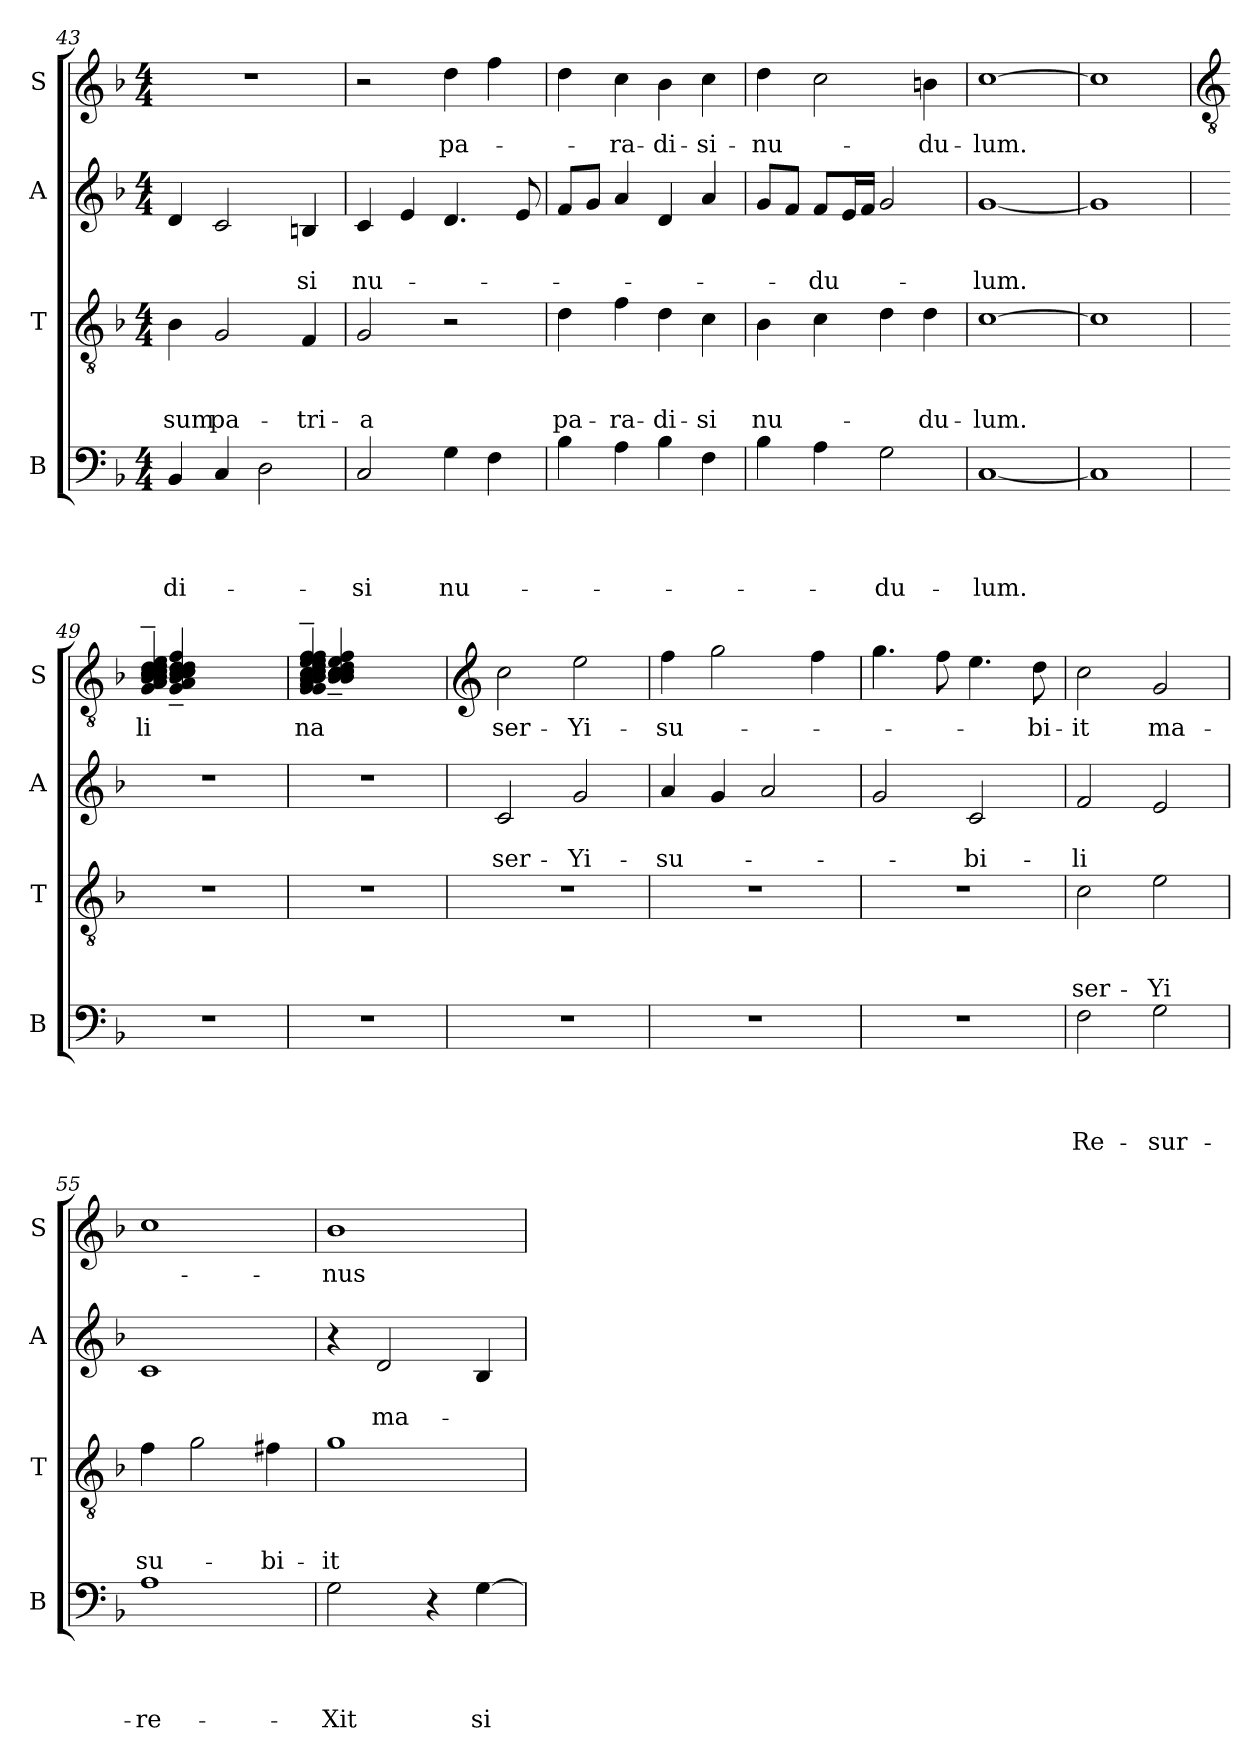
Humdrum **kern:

**kern	**text	**text	**text	**text	**kern	**text	**text	**text	**kern	**text	**text	**kern	**text
*part4	*part4	*part4	*part4	*part4	*part3	*part3	*part3	*part3	*part2	*part2	*part2	*part1	*part1
*staff4	*staff4	*staff4	*staff4	*staff4	*staff3	*staff3	*staff3	*staff3	*staff2	*staff2	*staff2	*staff1	*staff1
*I"B	*	*	*	*	*I"T	*	*	*	*I"A	*	*	*I"S	*
*I'B	*	*	*	*	*I'T	*	*	*	*I'A	*	*	*I'S	*
*clefF4	*	*	*	*	*clefGv2	*	*	*	*clefG2	*	*	*clefG2	*
*k[b-]	*	*	*	*	*k[b-]	*	*	*	*k[b-]	*	*	*k[b-]	*
*F:	*	*	*	*	*F:	*	*	*	*F:	*	*	*F:	*
*M4/4	*	*	*	*	*M4/4	*	*	*	*M4/4	*	*	*M4/4	*
=43	=43	=43	=43	=43	=43	=43	=43	=43	=43	=43	=43	=43	=43
!	!	!	!	!LO:LY:b	!	!	!	!LO:LY:b	!	!	!	!	!
4BB-/	.	.	.	-di-	4B-\	.	.	-sum	4d/	.	.	1r	.
!	!	!	!	!	!	!	!	!LO:LY:b	!	!	!	!	!
4C/	.	.	.	.	2G/	.	.	pa-	2c/	.	.	.	.
2D\	.	.	.	.	.	.	.	.	.	.	.	.	.
!	!	!	!	!	!	!	!	!LO:LY:b	!	!	!LO:LY:b	!	!
.	.	.	.	.	4F/	.	.	-tri-	4Bn/	.	-si	.	.
=44	=44	=44	=44	=44	=44	=44	=44	=44	=44	=44	=44	=44	=44
!	!	!	!	!LO:LY:b	!	!	!	!LO:LY:b	!	!	!LO:LY:b	!	!
2C/	.	.	.	-si	2G/	.	.	-a	4c/	.	nu-	2r	.
.	.	.	.	.	.	.	.	.	4e/	.	.	.	.
!	!	!	!	!LO:LY:b	!	!	!	!	!	!	!	!	!LO:LY:b
4G\	.	.	.	nu-	2r	.	.	.	4.d/	.	.	4dd\	pa-
4F\	.	.	.	.	.	.	.	.	.	.	.	4ff\	.
.	.	.	.	.	.	.	.	.	8e/	.	.	.	.
=45	=45	=45	=45	=45	=45	=45	=45	=45	=45	=45	=45	=45	=45
!	!	!	!	!	!	!	!	!LO:LY:b	!	!	!	!	!
4B-\	.	.	.	.	4d\	.	.	pa-	8f/L	.	.	4dd\	.
.	.	.	.	.	.	.	.	.	8g/J	.	.	.	.
!	!	!	!	!	!	!	!	!LO:LY:b	!	!	!	!	!LO:LY:b
4A\	.	.	.	.	4f\	.	.	-ra-	4a/	.	.	4cc\	-ra-
!	!	!	!	!	!	!	!	!LO:LY:b	!	!	!	!	!LO:LY:b
4B-\	.	.	.	.	4d\	.	.	-di-	4d/	.	.	4b-\	-di-
!	!	!	!	!	!	!	!	!LO:LY:b	!	!	!	!	!LO:LY:b
4F\	.	.	.	.	4c\	.	.	-si	4a/	.	.	4cc\	-si-
=46	=46	=46	=46	=46	=46	=46	=46	=46	=46	=46	=46	=46	=46
!	!	!	!	!	!	!	!	!LO:LY:b	!	!	!	!	!LO:LY:b
4B-\	.	.	.	.	4B-\	.	.	nu-	8g/L	.	.	4dd\	-nu-
.	.	.	.	.	.	.	.	.	8f/J	.	.	.	.
!	!	!	!	!	!	!	!	!	!	!	!LO:LY:b	!	!
4A\	.	.	.	.	4c\	.	.	.	8f/L	.	-du-	2cc\	.
.	.	.	.	.	.	.	.	.	16e/L	.	.	.	.
.	.	.	.	.	.	.	.	.	16f/JJ	.	.	.	.
!	!	!	!	!LO:LY:b	!	!	!	!	!	!	!	!	!
2G\	.	.	.	-du-	4d\	.	.	.	2g/	.	.	.	.
!	!	!	!	!	!	!	!	!LO:LY:b	!	!	!	!	!LO:LY:b
.	.	.	.	.	4d\	.	.	-du-	.	.	.	4bn\	-du-
=47	=47	=47	=47	=47	=47	=47	=47	=47	=47	=47	=47	=47	=47
!	!	!	!	!LO:LY:b	!	!	!	!LO:LY:b	!	!	!LO:LY:b	!	!LO:LY:b
[<1C	.	.	.	-lum.	[>1c	.	.	-lum.	[<1g	.	-lum.	[>1cc	-lum.
=48	=48	=48	=48	=48	=48	=48	=48	=48	=48	=48	=48	=48	=48
1C]	.	.	.	.	1c]	.	.	.	1g]	.	.	1cc]	.
!!LO:LB:g=z
=49	=49	=49	=49	=49	=49	=49	=49	=49	=49	=49	=49	=49	=49
*	*	*	*	*	*	*	*	*	*	*	*	*clefGv2	*
!	!	!	!	!	!	!	!	!	!	!	!	!	!LO:LY:b
*	*	*	*	*	*	*	*	*	*	*	*	*^	*
!	!	!	!	!	!	!	!	!	!	!	!	!	!	!LO:LY:b
1r	.	.	.	.	1r	.	.	.	1r	.	.	4G/~< 4A/~< 4B-/~< 4B-/~< 4c/~< 4c/~< 4c/~< 4c/~< 4c/~< 4d/~< 4d/~< 4e/~<	4G/~< 4A/~< 4B-/~< 4c/~< 4c/~< 4c/~< 4d/~< 4d/~< 4f/~<	-li
.	.	.	.	.	.	.	.	.	.	.	.	2.ryy	2.ryy	.
!!LO:LB:g=z	!!
=50	=50	=50	=50	=50	=50	=50	=50	=50	=50	=50	=50	=50	=50	=50
!	!	!	!	!	!	!	!	!	!	!	!	!	!	!LO:LY:b
!	!	!	!	!	!	!	!	!	!	!	!	!	!	!LO:LY:b
1r	.	.	.	.	1r	.	.	.	1r	.	.	4G/~< 4G/~< 4A/~< 4B-/~< 4B-/~< 4c/~< 4c/~< 4d/~< 4e/~< 4e/~< 4f/~< 4f/~<	4B-/~< 4B-/~< 4c/~< 4c/~< 4c/~< 4c/~< 4c/~< 4d/~< 4e/~< 4f/~<	-na
.	.	.	.	.	.	.	.	.	.	.	.	2.ryy	2.ryy	.
*	*	*	*	*	*	*	*	*	*	*	*	*v	*v	*
!!LO:LB:g=z
=51	=51	=51	=51	=51	=51	=51	=51	=51	=51	=51	=51	=51	=51
*	*	*	*	*	*	*	*	*	*	*	*	*clefG2	*
*	*	*	*	*	*	*	*	*	*	*	*	*^	*
!	!	!	!	!	!	!	!	!	!	!	!LO:LY:b	!	!	!LO:LY:b
*	*	*	*	*	*	*	*	*	*	*	*	*v	*v	*
1r	.	.	.	.	1r	.	.	.	2c/	.	ser-	2cc\	ser-
!	!	!	!	!	!	!	!	!	!	!	!LO:LY:b	!	!LO:LY:b
.	.	.	.	.	.	.	.	.	2g/	.	-Yi-	2ee\	-Yi-
=52	=52	=52	=52	=52	=52	=52	=52	=52	=52	=52	=52	=52	=52
!	!	!	!	!	!	!	!	!	!	!	!LO:LY:b	!	!LO:LY:b
1r	.	.	.	.	1r	.	.	.	4a/	.	-su-	4ff\	-su-
.	.	.	.	.	.	.	.	.	4g/	.	.	2gg\	.
.	.	.	.	.	.	.	.	.	2a/	.	.	.	.
.	.	.	.	.	.	.	.	.	.	.	.	4ff\	.
=53	=53	=53	=53	=53	=53	=53	=53	=53	=53	=53	=53	=53	=53
1r	.	.	.	.	1r	.	.	.	2g/	.	.	4.gg\	.
.	.	.	.	.	.	.	.	.	.	.	.	8ff\	.
!	!	!	!	!	!	!	!	!	!	!	!LO:LY:b	!	!
.	.	.	.	.	.	.	.	.	2c/	.	-bi-	4.ee\	.
!	!	!	!	!	!	!	!	!	!	!	!	!	!LO:LY:b
.	.	.	.	.	.	.	.	.	.	.	.	8dd\	-bi-
=54	=54	=54	=54	=54	=54	=54	=54	=54	=54	=54	=54	=54	=54
!	!	!	!	!LO:LY:b	!	!	!	!LO:LY:b	!	!	!LO:LY:b	!	!LO:LY:b
2F\	.	.	.	Re-	2c\	.	.	ser-	2f/	.	-li	2cc\	-it
!	!	!	!	!LO:LY:b	!	!	!	!LO:LY:b	!	!	!	!	!LO:LY:b
2G\	.	.	.	-sur-	2e\	.	.	-Yi	2e/	.	.	2g/	ma-
=55	=55	=55	=55	=55	=55	=55	=55	=55	=55	=55	=55	=55	=55
!	!	!	!	!LO:LY:b	!	!	!	!LO:LY:b	!	!	!	!	!
1A	.	.	.	-re-	4f\	.	.	su-	1c	.	.	1cc	.
.	.	.	.	.	2g\	.	.	.	.	.	.	.	.
!	!	!	!	!	!	!	!	!LO:LY:b	!	!	!	!	!
.	.	.	.	.	4f#X\	.	.	-bi-	.	.	.	.	.
=56	=56	=56	=56	=56	=56	=56	=56	=56	=56	=56	=56	=56	=56
!	!	!	!	!LO:LY:b	!	!	!	!LO:LY:b	!	!	!	!	!LO:LY:b
2G\	.	.	.	-Xit	1g	.	.	-it	4r	.	.	1b-	-nus
!	!	!	!	!	!	!	!	!	!	!	!LO:LY:b	!	!
.	.	.	.	.	.	.	.	.	2d/	.	ma-	.	.
4r	.	.	.	.	.	.	.	.	.	.	.	.	.
!	!	!	!	!LO:LY:b	!	!	!	!	!	!	!	!	!
[>4G\	.	.	.	si-	.	.	.	.	4B-/	.	.	.	.
=	=	=	=	=	=	=	=	=	=	=	=	=	=
*-	*-	*-	*-	*-	*-	*-	*-	*-	*-	*-	*-	*-	*-
